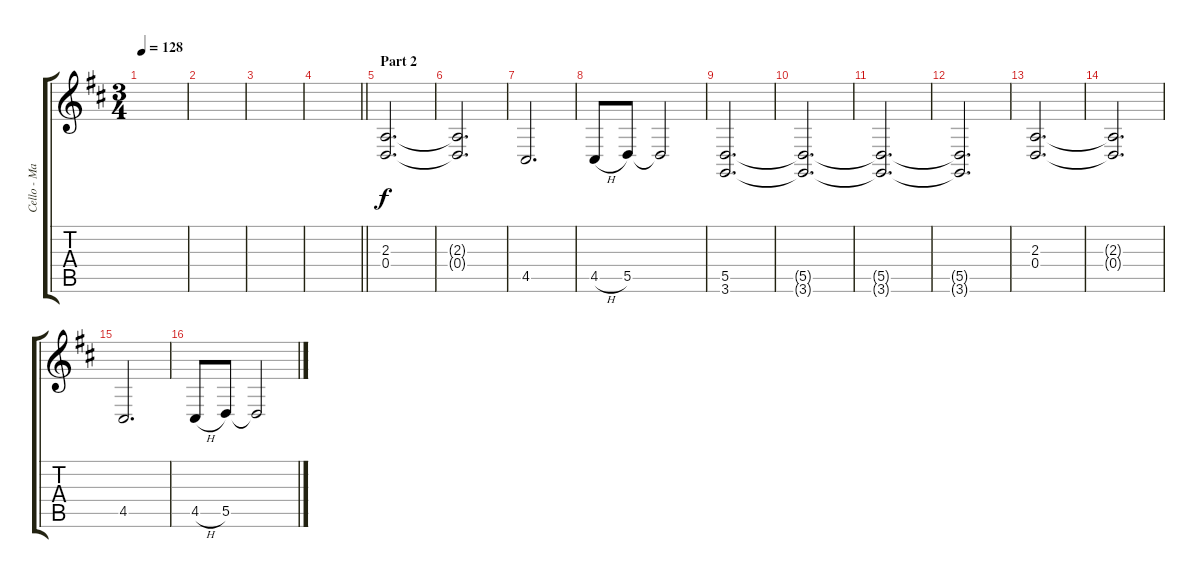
\track ("Cello - Martin McCarrick" "Cello - Ma") {instrument stringensemble1}
\staff {score tabs}
\tuning (E4 B3 G3 D3 A2 E2) {hide}
\ts (3 4)
\tempo 128
\clef g2
\ks d
|
|
|
\barLineRight lightlight
|
\section ("" "Part 2")
(2.3 0.4).2{d} |
(2.3{t} 0.4{t}).2{d} |
4.5.2{d} |
4.5{h}.8 5.5.8 5.5{t}.2 |
(5.5 3.6).2{d} |
(5.5{t} 3.6{t}).2{d} |
(5.5{t} 3.6{t}).2{d} |
(5.5{t} 3.6{t}).2{d} |
(2.3 0.4).2{d} |
(2.3{t} 0.4{t}).2{d} |
4.5.2{d} |
4.5{h}.8 5.5.8 5.5{t}.2
